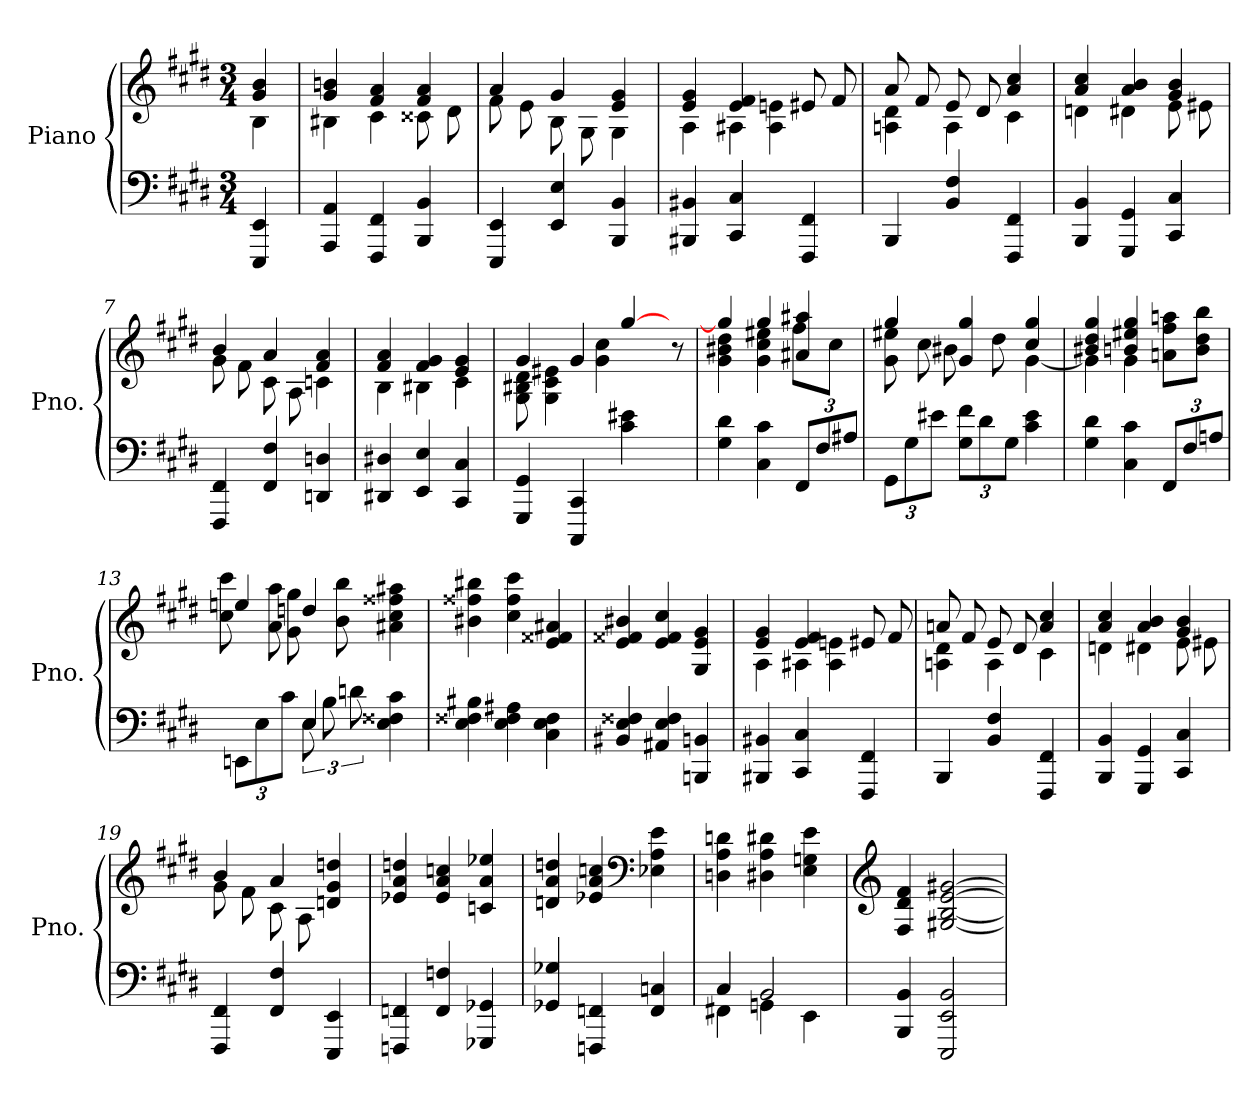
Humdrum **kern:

**kern	**kern
*part1	*part1
*staff2	*staff1
*I"Piano	*
*I'Pno.	*
*clefF4	*clefG2
*k[f#c#g#d#]	*k[f#c#g#d#]
*M3/4	*M3/4
=1	=1
*	*^
4EEE/ 4EE/	4g#/ 4b/	4B\
=2	=2	=2
4AAA/ 4AA/	4g#/ 4bn/	4B#X\
4FFF#/ 4FF#/	4f#/ 4a/	4c#\
4BBB/ 4BB/	4f#/ 4a/	8c##X\
.	.	8d#\
=3	=3	=3
4EEE/ 4EE/	4a/	8f#\
.	.	8e\
4EE/ 4E/	4g#/	8B\
.	.	8G#\
4BBB/ 4BB/	4e/ 4g#/	4G#\
=4	=4	=4
4BBB#X/ 4BB#X/	4e/ 4g#/	4A\
4CC#/ 4C#/	4e/ 4f#/	4A#X\
4FFF#/ 4FF#/	8e#X/	4A#\ 4en\
.	8f#/	.
=5	=5	=5
4BBB/	8a/	4An\ 4d#\
.	8f#/	.
4BB/ 4F#/	8e/	4A\
.	8d#/	.
4FFF#/ 4FF#/	4a/ 4cc#/	4c#\
=6	=6	=6
4BBB/ 4BB/	4a/ 4cc#/	4dn\
4GGG#/ 4GG#/	4a/ 4b/	4d#X\
4CC#/ 4C#/	4g#/ 4b/	8e\
.	.	8e#X\
!!LO:LB:g=z	!!
=7	=7	=7
4FFF#/ 4FF#/	4b/	8g#\
.	.	8f#\
4FF#/ 4F#/	4a/	8c#\
.	.	8A\
4DDn/ 4Dn/	4f#/ 4a/	4cn\
=8	=8	=8
4DD#X/ 4D#X/	4f#/ 4a/	4B\
4EE/ 4E/	4f#/ 4g#/	4B#X\
4CC#/ 4C#/	4e/ 4g#/	4c#\
=9	=9	=9
4GGG#/ 4GG#/	4g#/	8G#\ 8B#X\ 8d#\
.	.	4G#\ 4c#\ 4e#X\
4CCC#/ 4CC#/	4g#/	.
.	.	4g#\ 4cc#\
4c#\ 4e#X\	[4gg#/	.
.	.	4ryy
8ryy	8r	.
=10	=10	=10
4G#\ 4d#\	4gg#/]	4g#\ 4b#X\ 4dd#\
4C#\ 4c#\	4gg#/	4g#\ 4cc#\ 4ee#X\
*Xbrackettup	*	*
12FF#/L	4a#X/ 4aa#X/	8ff#\L
12F#/	.	.
.	.	8cc#\J
12A#X/J	.	.
=11	=11	=11
12GG#\L	4gg#/	8g#\ 8ee#X\
12G#\	.	.
.	.	8cc#\
12e#X\J	.	.
12G#\ 12f#\L	4g#/ 4gg#/	8b#X\
12d#\	.	.
.	.	8dd#\
12G#\J	.	.
4c#\ 4e#\	4cc#/ 4gg#/	[4g#\
!!LO:LB:g=z	!!
=12	=12	=12
4G#\ 4d#\	4b#X/ 4dd#/ 4gg#/	4g#\]
4C#\ 4c#\	4bn/ 4ee#X/ 4gg#/	4g#\
12FF#/L	4ryy	8an\ 8ff#\ 8aan\L
12F#/	.	.
.	.	8b\ 8dd#\ 8bb\J
12An/J	.	.
=13	=13	=13
*^	*	*
4ryy	12EEn\L	4een/	8cc#\ 8ccc#\
.	12E\	.	.
.	.	.	8a\ 8aa\
.	12c#\J	.	.
*	*brackettup	*	*
4E/	12E\	4ddn/	8g#\ 8gg#\
.	12B\	.	.
.	.	.	8b\ 8bb\
.	12dn\	.	.
4ryy	4E\ 4F##X\ 4c#\	4ryy	4a#X\ 4cc#\ 4ff##X\ 4aa#X\
*v	*v	*	*
*	*v	*v
=14	=14
4E\ 4F##X\ 4B#X\	4b#X\ 4ff##X\ 4bb#X\
4E\ 4F##\ 4A#X\	4cc#\ 4ff##\ 4ccc#\
4C#\ 4E\ 4F##\	4e/ 4f##X/ 4a#X/
=15	=15
4BB#X/ 4E/ 4F##X/	4e/ 4f##X/ 4b#X/
4AA#X/ 4E/ 4F##/	4e/ 4f##/ 4cc#/
4BBBn/ 4BBn/	4G#/ 4e/ 4g#/
!!LO:LB:g=z
=16	=16
*	*^
4BBB#X/ 4BB#X/	4e/ 4g#/	4A\
4CC#/ 4C#/	4e/ 4f#/	4A#X\
4FFF#/ 4FF#/	8e#X/	4A#\ 4en\
.	8f#/	.
=17	=17	=17
4BBB/	8an/	4An\ 4d#\
.	8f#/	.
4BB/ 4F#/	8e/	4A\
.	8d#/	.
4FFF#/ 4FF#/	4a/ 4cc#/	4c#\
=18	=18	=18
4BBB/ 4BB/	4a/ 4cc#/	4dn\
4GGG#/ 4GG#/	4a/ 4b/	4d#X\
4CC#/ 4C#/	4g#/ 4b/	8e\
.	.	8e#X\
=19	=19	=19
4FFF#/ 4FF#/	4b/	8g#\
.	.	8f#\
4FF#/ 4F#/	4a/	8c#\
.	.	8A\
4EEE/ 4EE/	4dn/ 4g#/ 4ddn/	4ryy
*	*v	*v
=20	=20
4FFFn/ 4FFn/	4e-X/ 4a/ 4ddn/
4FF/ 4Fn/	4e-/ 4a/ 4ccn/
4GGG-X/ 4GG-X/	4cn/ 4a/ 4ee-X/
!!LO:LB:g=z
=21	=21
4GG-X/ 4G-X/	4dn/ 4a/ 4ddn/
4FFFn/ 4FFn/	4e-X/ 4a/ 4ccn/
*	*clefF4
4FF/ 4Cn/	4E-X\ 4A\ 4e-\
=22	=22
*^	*
4C#/	4FF#X\	4Dn\ 4A\ 4dn\
2BB/	4GGn\	4D#X\ 4A\ 4d#X\
.	4EE\	4E\ 4Gn\ 4e\
*v	*v	*
=23	=23
*	*clefG2
4BBB/ 4BB/	4F#/ 4d#/ 4f#/
2EEE/ 2EE/ 2BB/	[2G#X/ [2B/ [2e/ [2g#X/
=	=
*-	*-
